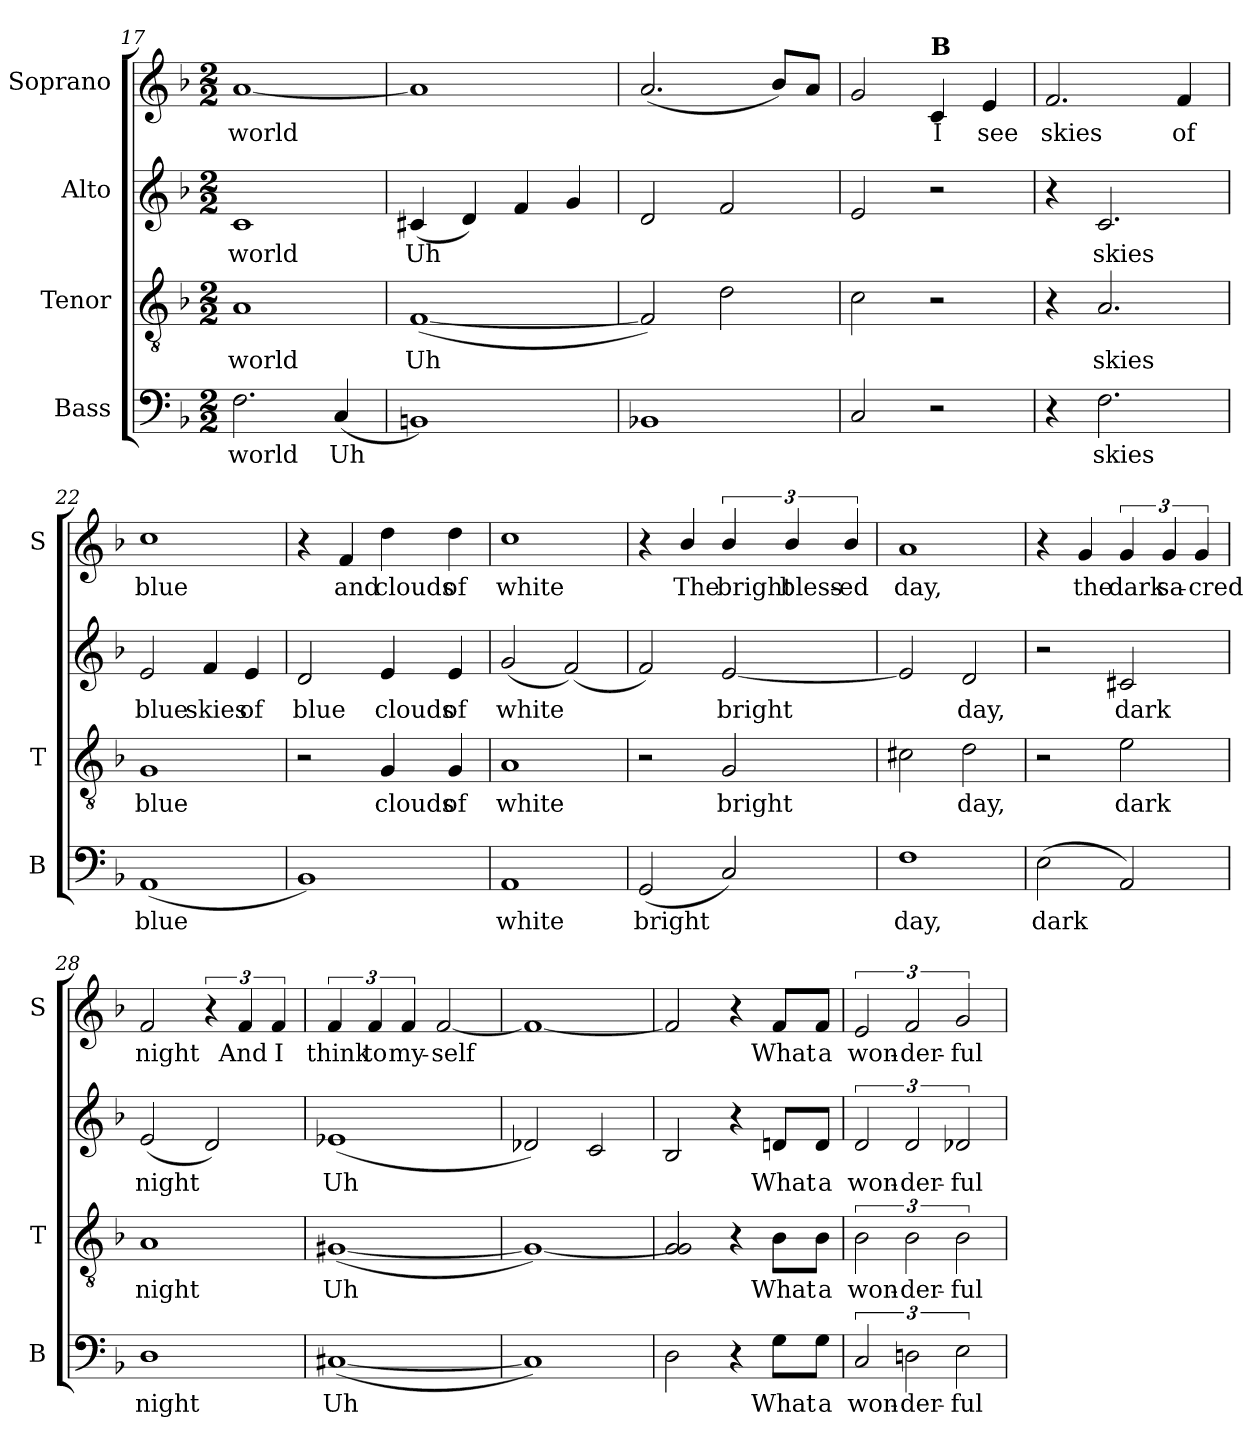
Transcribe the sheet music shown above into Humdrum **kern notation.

**kern	**text	**kern	**text	**kern	**text	**kern	**text
*part4	*part4	*part3	*part3	*part2	*part2	*part1	*part1
*staff4	*staff4	*staff3	*staff3	*staff2	*staff2	*staff1	*staff1
*I"Bass	*	*I"Tenor	*	*I"Alto	*	*I"Soprano	*
*I'B	*	*I'T	*	*	*	*I'S	*
*clefF4	*	*clefGv2	*	*clefG2	*	*clefG2	*
*k[b-]	*	*k[b-]	*	*k[b-]	*	*k[b-]	*
*M2/2	*	*M2/2	*	*M2/2	*	*M2/2	*
=17	=17	=17	=17	=17	=17	=17	=17
!	!LO:LY:b	!	!LO:LY:b	!	!LO:LY:b	!	!LO:LY:b
2.F\	world	1A	world	1c	world	[1a	world
!	!LO:LY:b	!	!	!	!	!	!
(<4C/	Uh	.	.	.	.	.	.
!!LO:LB:g=z
=18	=18	=18	=18	=18	=18	=18	=18
!	!	!	!LO:LY:b	!	!LO:LY:b	!	!
1BBn)	.	(>[1F	Uh	(<4c#X/	Uh	1a]	.
.	.	.	.	4d/)	.	.	.
.	.	.	.	4f/	.	.	.
.	.	.	.	4g/	.	.	.
=19	=19	=19	=19	=19	=19	=19	=19
1BB-X	.	2F/])	.	2d/	.	(<2.a/	.
.	.	2d\	.	2f/	.	.	.
.	.	.	.	.	.	8b-/L)	.
.	.	.	.	.	.	8a/J	.
=20	=20	=20	=20	=20	=20	=20	=20
2C/	.	2c\	.	2e/	.	2g/	.
!	!	!	!	!	!	!LO:TX:a:B:t=B	!
!	!	!	!	!	!	!	!LO:LY:b
2r	.	2r	.	2r	.	4c/	I
!	!	!	!	!	!	!	!LO:LY:b
.	.	.	.	.	.	4e/	see
=21	=21	=21	=21	=21	=21	=21	=21
!	!	!	!	!	!	!	!LO:LY:b
4r	.	4r	.	4r	.	2.f/	skies
!	!LO:LY:b	!	!LO:LY:b	!	!LO:LY:b	!	!
2.F\	skies	2.A/	skies	2.c/	skies	.	.
!	!	!	!	!	!	!	!LO:LY:b
.	.	.	.	.	.	4f/	of
=22	=22	=22	=22	=22	=22	=22	=22
!	!LO:LY:b	!	!LO:LY:b	!	!LO:LY:b	!	!LO:LY:b
(<1AA	blue	1G	blue	2e/	blue	1cc	blue
!	!	!	!	!	!LO:LY:b	!	!
.	.	.	.	4f/	skies	.	.
!	!	!	!	!	!LO:LY:b	!	!
.	.	.	.	4e/	of	.	.
=23	=23	=23	=23	=23	=23	=23	=23
!	!	!	!	!	!LO:LY:b	!	!
1BB-)	.	2r	.	2d/	blue	4r	.
!	!	!	!	!	!	!	!LO:LY:b
.	.	.	.	.	.	4f/	and
!	!	!	!LO:LY:b	!	!LO:LY:b	!	!LO:LY:b
.	.	4G/	clouds	4e/	clouds	4dd\	clouds
!	!	!	!LO:LY:b	!	!LO:LY:b	!	!LO:LY:b
.	.	4G/	of	4e/	of	4dd\	of
=24	=24	=24	=24	=24	=24	=24	=24
!	!LO:LY:b	!	!LO:LY:b	!	!LO:LY:b	!	!LO:LY:b
1AA	white	1A	white	(<2g/	white	1cc	white
.	.	.	.	(<2f/)	.	.	.
=25	=25	=25	=25	=25	=25	=25	=25
!	!LO:LY:b	!	!	!	!	!	!
(<2GG/	bright	2r	.	2f/)	.	4r	.
!	!	!	!	!	!	!	!LO:LY:b
.	.	.	.	.	.	4b-/	The
!	!	!	!LO:LY:b	!	!LO:LY:b	!	!LO:LY:b
2C/)	.	2G/	bright	[2e/	bright	6b-/	bright
!	!	!	!	!	!	!	!LO:LY:b
.	.	.	.	.	.	6b-/	bless-
!	!	!	!	!	!	!	!LO:LY:b
.	.	.	.	.	.	6b-/	-ed
!!LO:PB:g=z
=26	=26	=26	=26	=26	=26	=26	=26
!	!LO:LY:b	!	!	!	!	!	!LO:LY:b
1F	day,	2c#X\	.	2e/]	.	1a	day,
!	!	!	!LO:LY:b	!	!LO:LY:b	!	!
.	.	2d\	day,	2d/	day,	.	.
=27	=27	=27	=27	=27	=27	=27	=27
!	!LO:LY:b	!	!	!	!	!	!
(>2E\	dark	2r	.	2r	.	4r	.
!	!	!	!	!	!	!	!LO:LY:b
.	.	.	.	.	.	4g/	the
!	!	!	!LO:LY:b	!	!LO:LY:b	!	!LO:LY:b
2AA/)	.	2e\	dark	2c#X/	dark	6g/	dark
!	!	!	!	!	!	!	!LO:LY:b
.	.	.	.	.	.	6g/	sa-
!	!	!	!	!	!	!	!LO:LY:b
.	.	.	.	.	.	6g/	-cred
=28	=28	=28	=28	=28	=28	=28	=28
!	!LO:LY:b	!	!LO:LY:b	!	!LO:LY:b	!	!LO:LY:b
1D	night	1A	night	(<2e/	night	2f/	night
.	.	.	.	2d/)	.	6r	.
!	!	!	!	!	!	!	!LO:LY:b
.	.	.	.	.	.	6f/	And
!	!	!	!	!	!	!	!LO:LY:b
.	.	.	.	.	.	6f/	I
=29	=29	=29	=29	=29	=29	=29	=29
!	!LO:LY:b	!	!LO:LY:b	!	!LO:LY:b	!	!LO:LY:b
(>[1C#X	Uh	(>[1G#X	Uh	(<1e-X	Uh	6f/	think
!	!	!	!	!	!	!	!LO:LY:b
.	.	.	.	.	.	6f/	to
!	!	!	!	!	!	!	!LO:LY:b
.	.	.	.	.	.	6f/	my-
!	!	!	!	!	!	!	!LO:LY:b
.	.	.	.	.	.	[2f/	-self
=30	=30	=30	=30	=30	=30	=30	=30
1C#])	.	1G#_)	.	2d-X/)	.	1f_	.
.	.	.	.	2c/	.	.	.
=31	=31	=31	=31	=31	=31	=31	=31
2D\	.	2G/ 2G#/]	.	2B-/	.	2f/]	.
4r	.	4r	.	4r	.	4r	.
!	!LO:LY:b	!	!LO:LY:b	!	!LO:LY:b	!	!LO:LY:b
8G\L	What	8B-\L	What	8dni/L	What	8f/L	What
!	!LO:LY:b	!	!LO:LY:b	!	!LO:LY:b	!	!LO:LY:b
8G\J	a	8B-\J	a	8d/J	a	8f/J	a
=32	=32	=32	=32	=32	=32	=32	=32
!	!LO:LY:b	!	!LO:LY:b	!	!LO:LY:b	!	!LO:LY:b
3C/	won-	3B-\	won-	3d/	won-	3e/	won-
!	!LO:LY:b	!	!LO:LY:b	!	!LO:LY:b	!	!LO:LY:b
3Dni\	-der-	3B-\	-der-	3d/	-der-	3f/	-der-
!	!LO:LY:b	!	!LO:LY:b	!	!LO:LY:b	!	!LO:LY:b
3E\	-ful	3B-\	-ful	3d-X/	-ful	3g/	-ful
=	=	=	=	=	=	=	=
*-	*-	*-	*-	*-	*-	*-	*-
